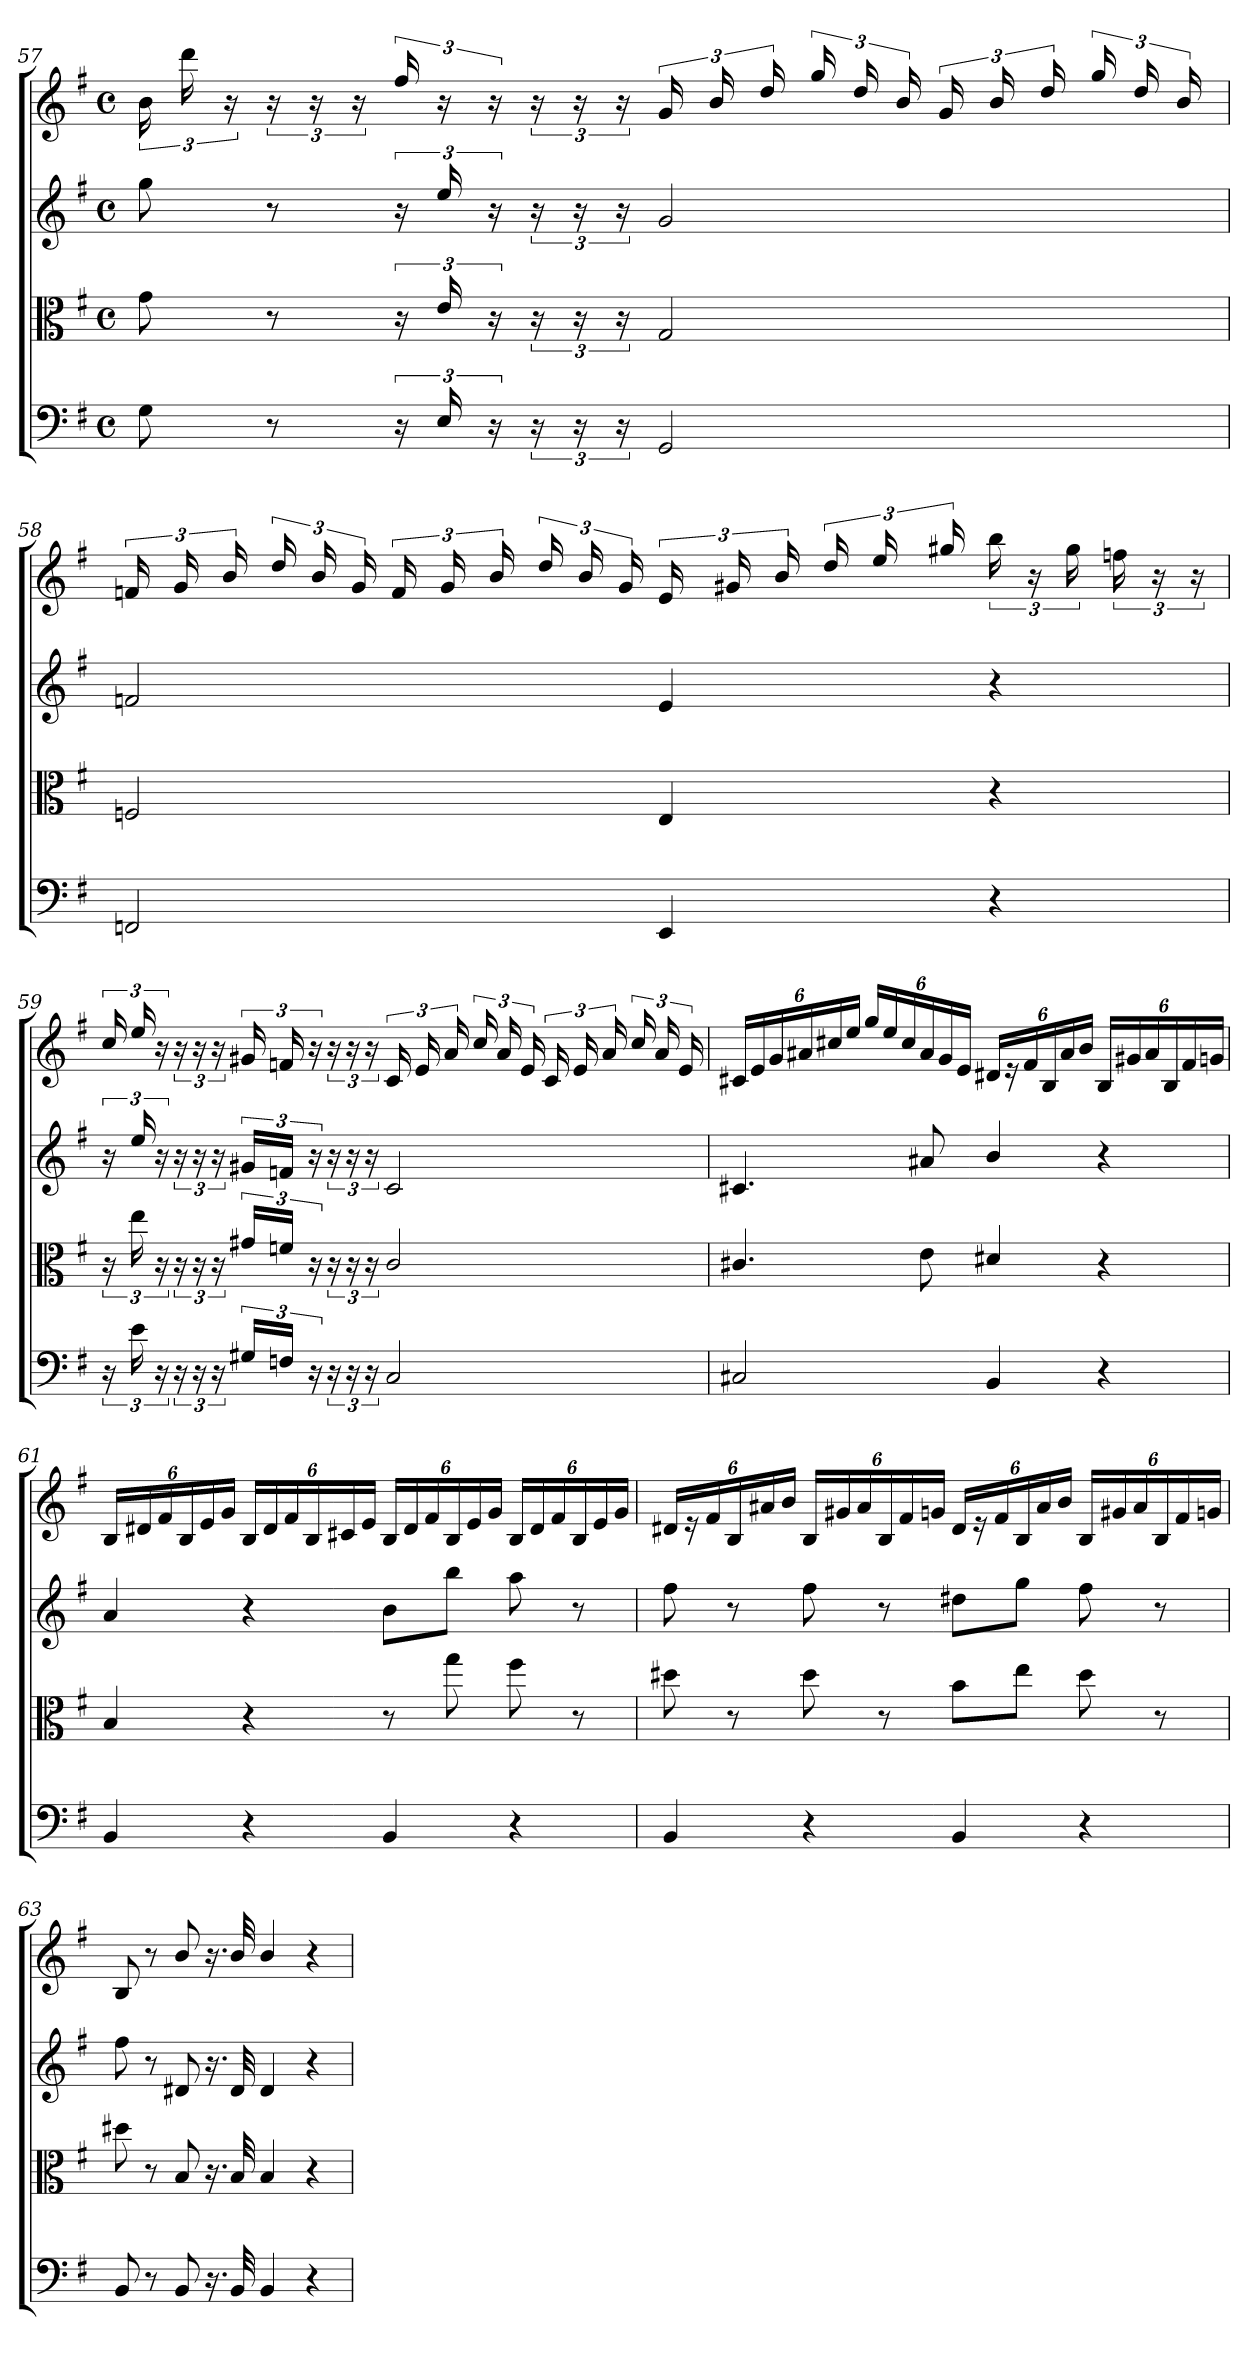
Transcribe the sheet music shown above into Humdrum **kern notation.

**kern	**kern	**kern	**kern
*part4	*part3	*part2	*part1
*staff4	*staff3	*staff2	*staff1
*clefF4	*clefC3	*clefG2	*clefG2
*k[f#]	*k[f#]	*k[f#]	*k[f#]
*e:	*e:	*e:	*e:
*M4/4	*M4/4	*M4/4	*M4/4
*met(c)	*met(c)	*met(c)	*met(c)
=57	=57	=57	=57
8G\	8g\	8gg\	24b\
.	.	.	24ddd\
.	.	.	24r
8r	8r	8r	24r
.	.	.	24r
.	.	.	24r
24r	24r	24r	24ff#/
24E/	24e/	24ee/	24r
24r	24r	24r	24r
24r	24r	24r	24r
24r	24r	24r	24r
24r	24r	24r	24r
2GG/	2G/	2g/	24g/
.	.	.	24b/
.	.	.	24dd/
.	.	.	24gg/
.	.	.	24dd/
.	.	.	24b/
.	.	.	24g/
.	.	.	24b/
.	.	.	24dd/
.	.	.	24gg/
.	.	.	24dd/
.	.	.	24b/
=58	=58	=58	=58
2FFn/	2Fn/	2fn/	24fn/
.	.	.	24g/
.	.	.	24b/
.	.	.	24dd/
.	.	.	24b/
.	.	.	24g/
.	.	.	24f/
.	.	.	24g/
.	.	.	24b/
.	.	.	24dd/
.	.	.	24b/
.	.	.	24g/
4EE/	4E/	4e/	24e/
.	.	.	24g#X/
.	.	.	24b/
.	.	.	24dd/
.	.	.	24ee/
.	.	.	24gg#X/
4r	4r	4r	24bb\
.	.	.	24r
.	.	.	24gg#\
.	.	.	24ffn\
.	.	.	24r
.	.	.	24r
=59	=59	=59	=59
24r	24r	24r	24cc/
24e\	24ee\	24ee/	24ee/
24r	24r	24r	24r
24r	24r	24r	24r
24r	24r	24r	24r
24r	24r	24r	24r
24G#X/LL	24g#X/LL	24g#X/LL	24g#X/
24Fn/JJ	24fn/JJ	24fn/JJ	24fn/
24r	24r	24r	24r
24r	24r	24r	24r
24r	24r	24r	24r
24r	24r	24r	24r
2C/	2c/	2c/	24c/
.	.	.	24e/
.	.	.	24a/
.	.	.	24cc/
.	.	.	24a/
.	.	.	24e/
.	.	.	24c/
.	.	.	24e/
.	.	.	24a/
.	.	.	24cc/
.	.	.	24a/
.	.	.	24e/
=60	=60	=60	=60
2C#X/	4.c#X/	4.c#X/	24c#X/LL
.	.	.	24e/
.	.	.	24g/
.	.	.	24a#X/
.	.	.	24cc#X/
.	.	.	24ee/JJ
.	.	.	24gg/LL
.	.	.	24ee/
.	.	.	24cc#/
.	8e\	8a#X/	24a#/
.	.	.	24g/
.	.	.	24e/JJ
4BB/	4d#X/	4b/	24d#X/LL
.	.	.	24r
.	.	.	24f#/
.	.	.	24B/
.	.	.	24a#/
.	.	.	24b/JJ
4r	4r	4r	24B/LL
.	.	.	24g#X/
.	.	.	24a#/
.	.	.	24B/
.	.	.	24f#/
.	.	.	24gn/JJ
=61	=61	=61	=61
4BB/	4B/	4a/	24B/LL
.	.	.	24d#X/
.	.	.	24f#/
.	.	.	24B/
.	.	.	24e/
.	.	.	24g/JJ
4r	4r	4r	24B/LL
.	.	.	24d#/
.	.	.	24f#/
.	.	.	24B/
.	.	.	24c#X/
.	.	.	24e/JJ
4BB/	8r	8b\L	24B/LL
.	.	.	24d#/
.	.	.	24f#/
.	8gg\	8bb\J	24B/
.	.	.	24e/
.	.	.	24g/JJ
4r	8ff#\	8aa\	24B/LL
.	.	.	24d#/
.	.	.	24f#/
.	8r	8r	24B/
.	.	.	24e/
.	.	.	24g/JJ
=62	=62	=62	=62
4BB/	8dd#X\	8ff#\	24d#X/LL
.	.	.	24r
.	.	.	24f#/
.	8r	8r	24B/
.	.	.	24a#X/
.	.	.	24b/JJ
4r	8dd#\	8ff#\	24B/LL
.	.	.	24g#X/
.	.	.	24a#/
.	8r	8r	24B/
.	.	.	24f#/
.	.	.	24gn/JJ
4BB/	8b\L	8dd#X\L	24d#/LL
.	.	.	24r
.	.	.	24f#/
.	8ee\J	8gg\J	24B/
.	.	.	24a#/
.	.	.	24b/JJ
4r	8dd#\	8ff#\	24B/LL
.	.	.	24g#X/
.	.	.	24a#/
.	8r	8r	24B/
.	.	.	24f#/
.	.	.	24gn/JJ
=63	=63	=63	=63
8BB/	8dd#X\	8ff#\	8B/
8r	8r	8r	8r
8BB/	8B/	8d#X/	8b/
16.r	16.r	16.r	16.r
32BB/	32B/	32d#/	32b/
4BB/	4B/	4d#/	4b/
4r	4r	4r	4r
=	=	=	=
*-	*-	*-	*-
